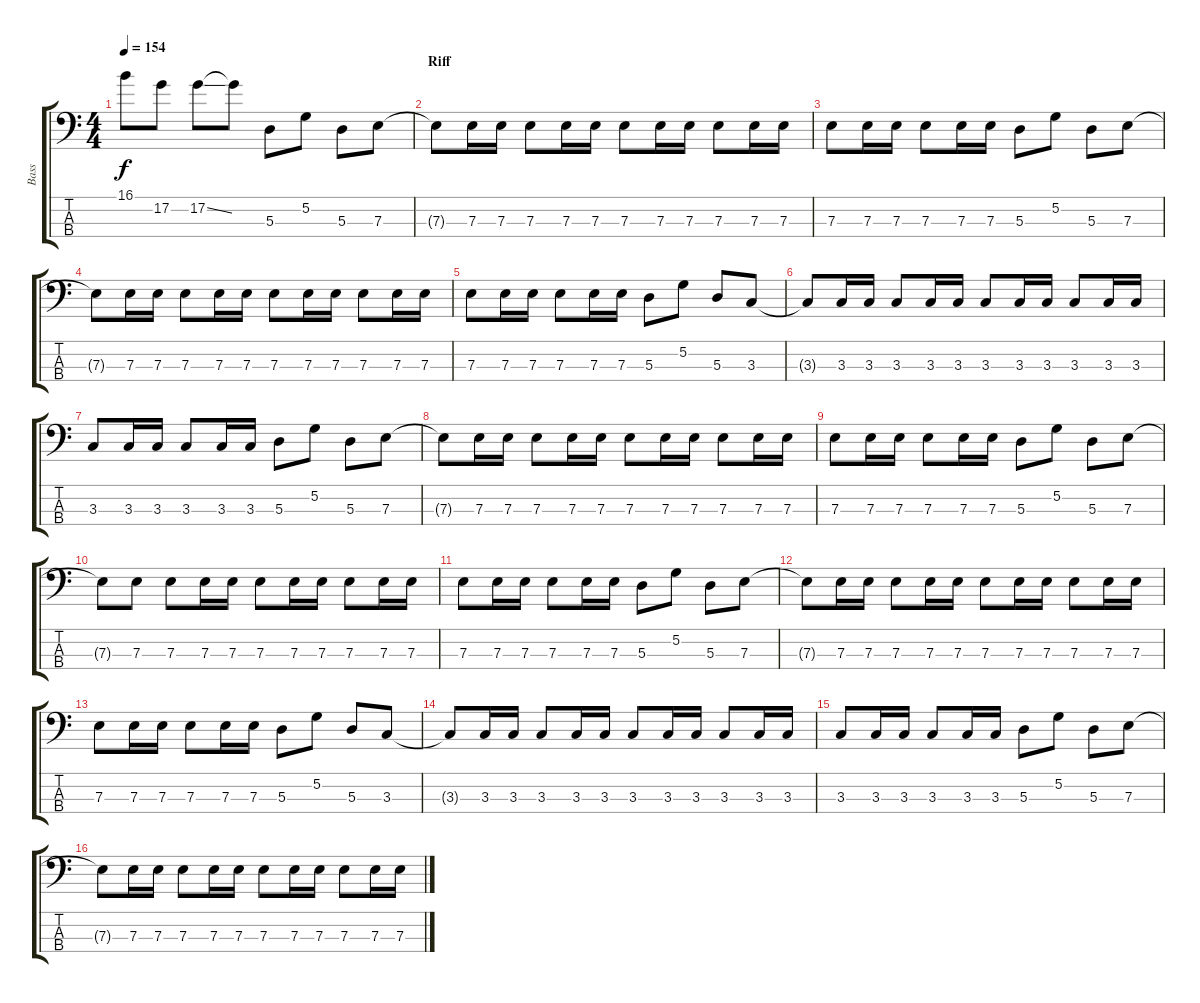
\track ("Bass" "Bass") {instrument electricbassfinger}
\staff {score tabs}
\tuning (G2 D2 A1 E1) {hide}
\ts (4 4)
\tempo 154
\clef f4
\ks c
16.1.8{dy f} 17.2.8 17.2{ss}.8 17.2{t}.8 5.3.8 5.2.8 5.3.8 7.3.8 |
\section ("" "Riff ")
7.3{t}.8 7.3.16 7.3.16 7.3.8 7.3.16 7.3.16 7.3.8 7.3.16 7.3.16 7.3.8 7.3.16 7.3.16 |
7.3.8 7.3.16 7.3.16 7.3.8 7.3.16 7.3.16 5.3.8 5.2.8 5.3.8 7.3.8 |
7.3{t}.8 7.3.16 7.3.16 7.3.8 7.3.16 7.3.16 7.3.8 7.3.16 7.3.16 7.3.8 7.3.16 7.3.16 |
7.3.8 7.3.16 7.3.16 7.3.8 7.3.16 7.3.16 5.3.8 5.2.8 5.3.8 3.3.8 |
3.3{t}.8 3.3.16 3.3.16 3.3.8 3.3.16 3.3.16 3.3.8 3.3.16 3.3.16 3.3.8 3.3.16 3.3.16 |
3.3.8 3.3.16 3.3.16 3.3.8 3.3.16 3.3.16 5.3.8 5.2.8 5.3.8 7.3.8 |
7.3{t}.8 7.3.16 7.3.16 7.3.8 7.3.16 7.3.16 7.3.8 7.3.16 7.3.16 7.3.8 7.3.16 7.3.16 |
7.3.8 7.3.16 7.3.16 7.3.8 7.3.16 7.3.16 5.3.8 5.2.8 5.3.8 7.3.8 |
7.3{t}.8 7.3.8 7.3.8 7.3.16 7.3.16 7.3.8 7.3.16 7.3.16 7.3.8 7.3.16 7.3.16 |
7.3.8 7.3.16 7.3.16 7.3.8 7.3.16 7.3.16 5.3.8 5.2.8 5.3.8 7.3.8 |
7.3{t}.8 7.3.16 7.3.16 7.3.8 7.3.16 7.3.16 7.3.8 7.3.16 7.3.16 7.3.8 7.3.16 7.3.16 |
7.3.8 7.3.16 7.3.16 7.3.8 7.3.16 7.3.16 5.3.8 5.2.8 5.3.8 3.3.8 |
3.3{t}.8 3.3.16 3.3.16 3.3.8 3.3.16 3.3.16 3.3.8 3.3.16 3.3.16 3.3.8 3.3.16 3.3.16 |
3.3.8 3.3.16 3.3.16 3.3.8 3.3.16 3.3.16 5.3.8 5.2.8 5.3.8 7.3.8 |
7.3{t}.8 7.3.16 7.3.16 7.3.8 7.3.16 7.3.16 7.3.8 7.3.16 7.3.16 7.3.8 7.3.16 7.3.16
